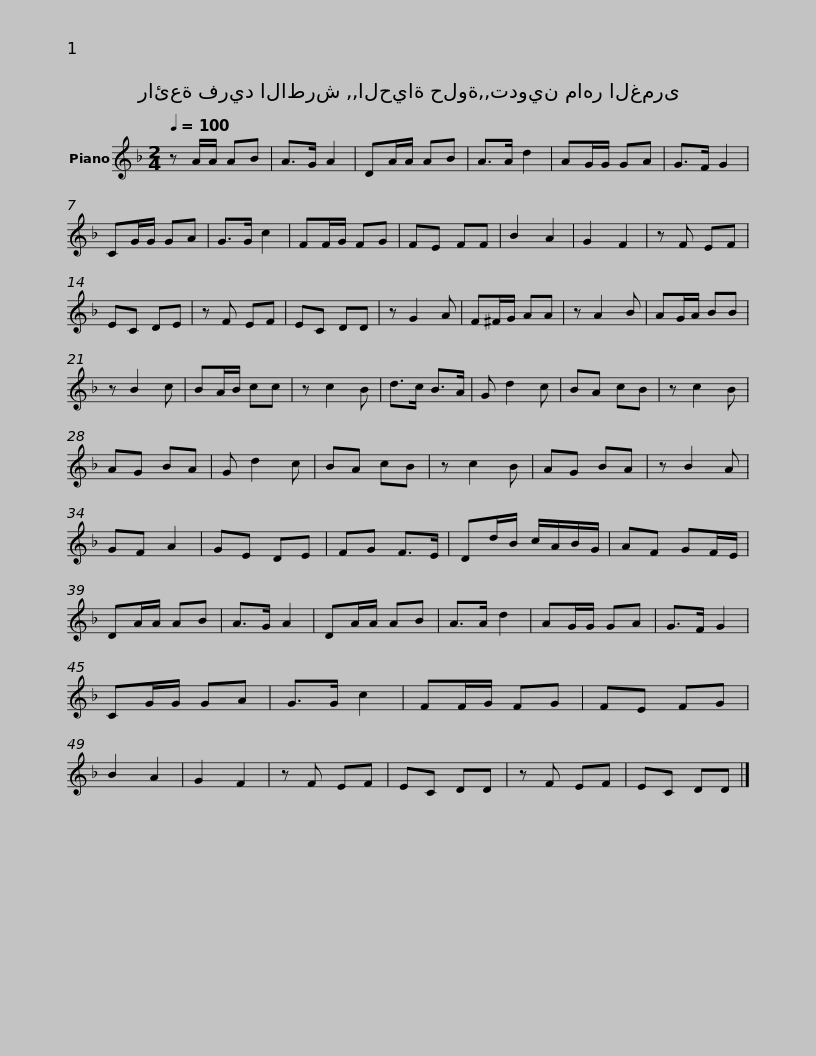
X:1
L:1/8
Q:1/4=100
M:2/4
I:linebreak $
K:F
V:1 treble
V:1
 z A/A/ AB | A>G A2 | DA/A/ AB | A>A d2 | AG/G/ GA | %5
 G>F G2 | CG/G/ GA | G>G c2 | FF/G/ FG | FE FF |$ %10
 B2 A2 | G2 F2 | z F EF | EC DE | z F EF | %15
 EC DD | z G2 A | F^F/G/ AA | z A2 B | AG/A/ BB | %20
 z B2 c |$ BA/B/ cc | z c2 B | d>c B>A | G d2 c | %25
 BA cB | z c2 B | AG BA | G d2 c | BA cB | %30
 z c2 B | AG BA |$ z B2 A | GF A2 | GE DE | %35
 FG F>E | Dd/B/ c/A/B/G/ | AF GF/E/ | DA/A/ AB | A>G A2 | %40
 DA/A/ AB | A>A d2 |$ AG/G/ GA | G>F G2 | CG/G/ GA | %45
 G>G c2 | FF/G/ FG | FE FG | B2 A2 | G2 F2 | %50
 z F EF | EC DD | z F EF |$ EC DD |] %54
